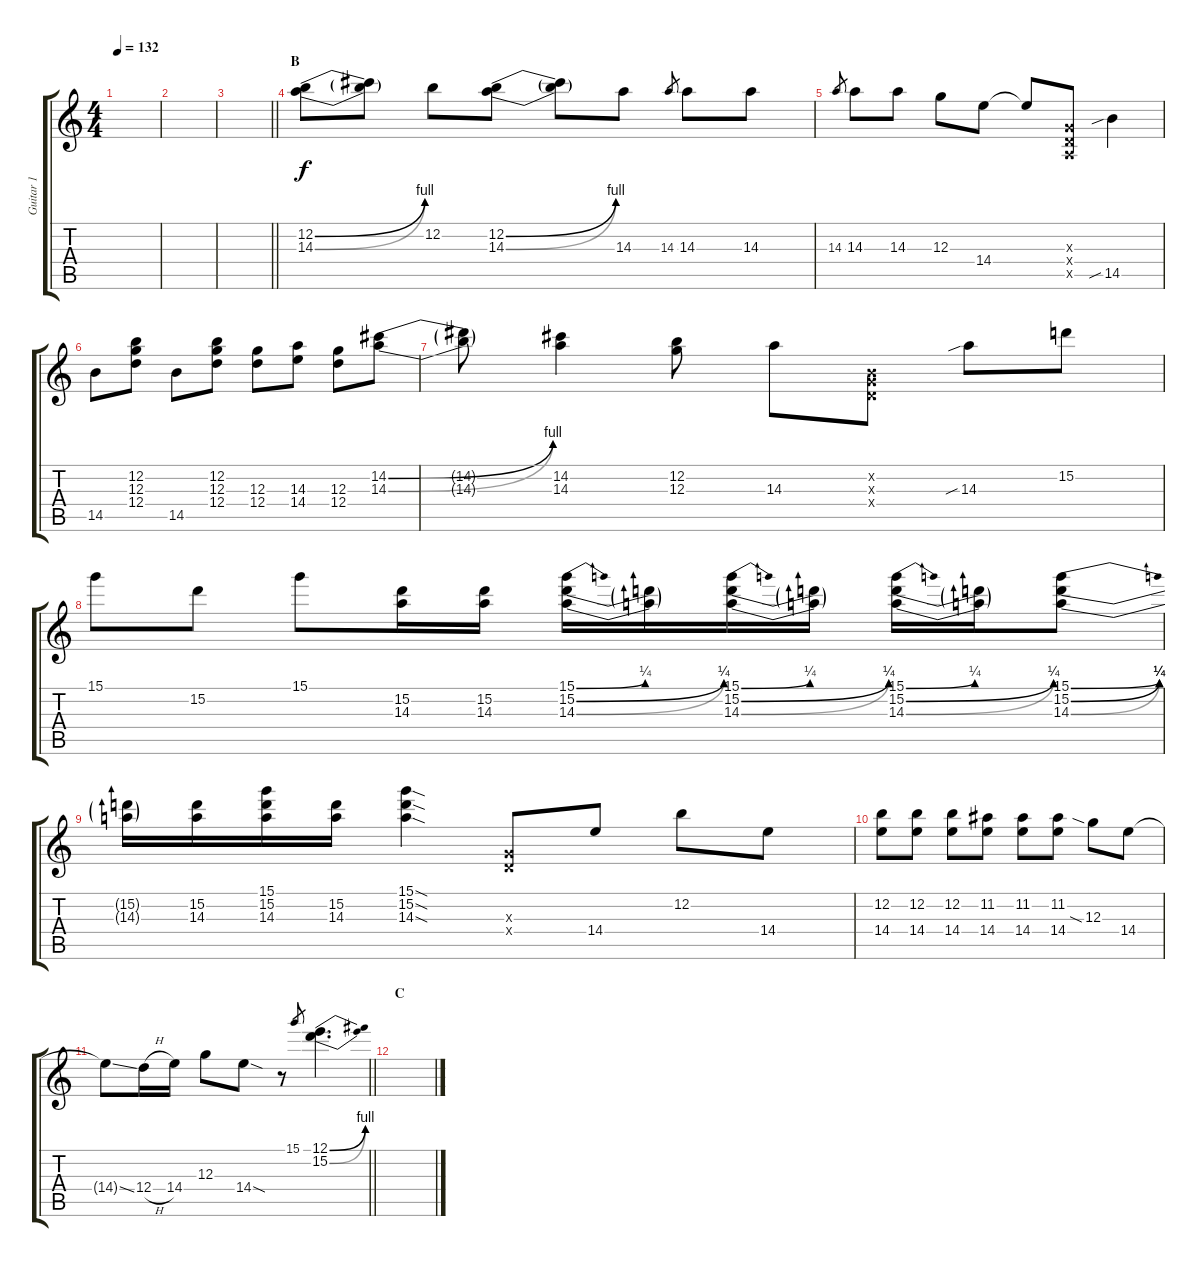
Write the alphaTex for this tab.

\track ("Guitar 1" "Guitar 1") {instrument overdrivenguitar}
\staff {score tabs}
\tuning (E4 B3 G3 D3 A2 E2) {hide}
\ts (4 4)
\tempo 132
\clef g2
\ks c
|
|
\barLineRight lightlight
|
\section ("" "B")
(12.2{be (bend 0 0 60 4)} 14.3{be (bend 0 0 60 4)}).8 (12.2{t} 14.3{t}).8 12.2.8 (12.2{be (bend 0 0 60 4)} 14.3{be (bend 0 0 60 4)}).8 (12.2{t} 14.3{t}).8 14.3.8 14.3.8{gr} 14.3.8 14.3.8 |
14.3.8{gr} 14.3.8 14.3.8 12.3.8 14.4.8 14.4{t}.8 (0.3{x} 0.4{x} 0.5{x}).8 14.5{sib}.4 |
14.5.8 (12.2 12.3 12.4).8 14.5.8 (12.2 12.3 12.4).8 (12.3 12.4).8 (14.3 14.4).8 (12.3 12.4).8 (14.2{be (bend 0 0 60 4)} 14.3{be (bend 0 0 60 4)}).8 |
(14.2{t} 14.3{t}).8 (14.2 14.3).4 (12.2 12.3).8 14.3.8 (0.2{x} 0.3{x} 0.4{x}).8 14.3{sib}.8 15.2.8 |
15.1.8 15.2.8 15.1.8 (15.2 14.3).16 (15.2 14.3).16 (15.1{be (bend 0 0 60 1)} 15.2{be (bend 0 0 60 1)} 14.3{be (bend 0 0 60 1)}).16 (15.2{t} 14.3{t}).16 (15.1{be (bend 0 0 60 1)} 15.2{be (bend 0 0 60 1)} 14.3{be (bend 0 0 60 1)}).16 (15.2{t} 14.3{t}).16 (15.1{be (bend 0 0 60 1)} 15.2{be (bend 0 0 60 1)} 14.3{be (bend 0 0 60 1)}).16 (15.2{t} 14.3{t}).16 (15.1{be (bend 0 0 60 1)} 15.2{be (bend 0 0 60 1)} 14.3{be (bend 0 0 60 1)}).8 |
(15.2{t} 14.3{t}).16 (15.2 14.3).16 (15.1 15.2 14.3).16 (15.2 14.3).16 (15.1{sod} 15.2{sod} 14.3{sod}).4 (0.3{x} 0.4{x}).8 14.4.8 12.2.8 14.4.8 |
(12.2 14.4).8 (12.2 14.4).8 (12.2 14.4).8 (11.2 14.4).8 (11.2 14.4).8 (11.2 14.4).8 12.3{sia}.8 14.4.8 |
\barLineRight lightlight
14.4{ss t}.8 12.4{h}.16 14.4.16 12.3.8 14.4{sod}.8 r.8 15.1.8{gr} (12.1{be (bend 0 0 60 4)} 15.2{be (bend 0 0 60 4)}).4{d} |
\section ("" "C")
